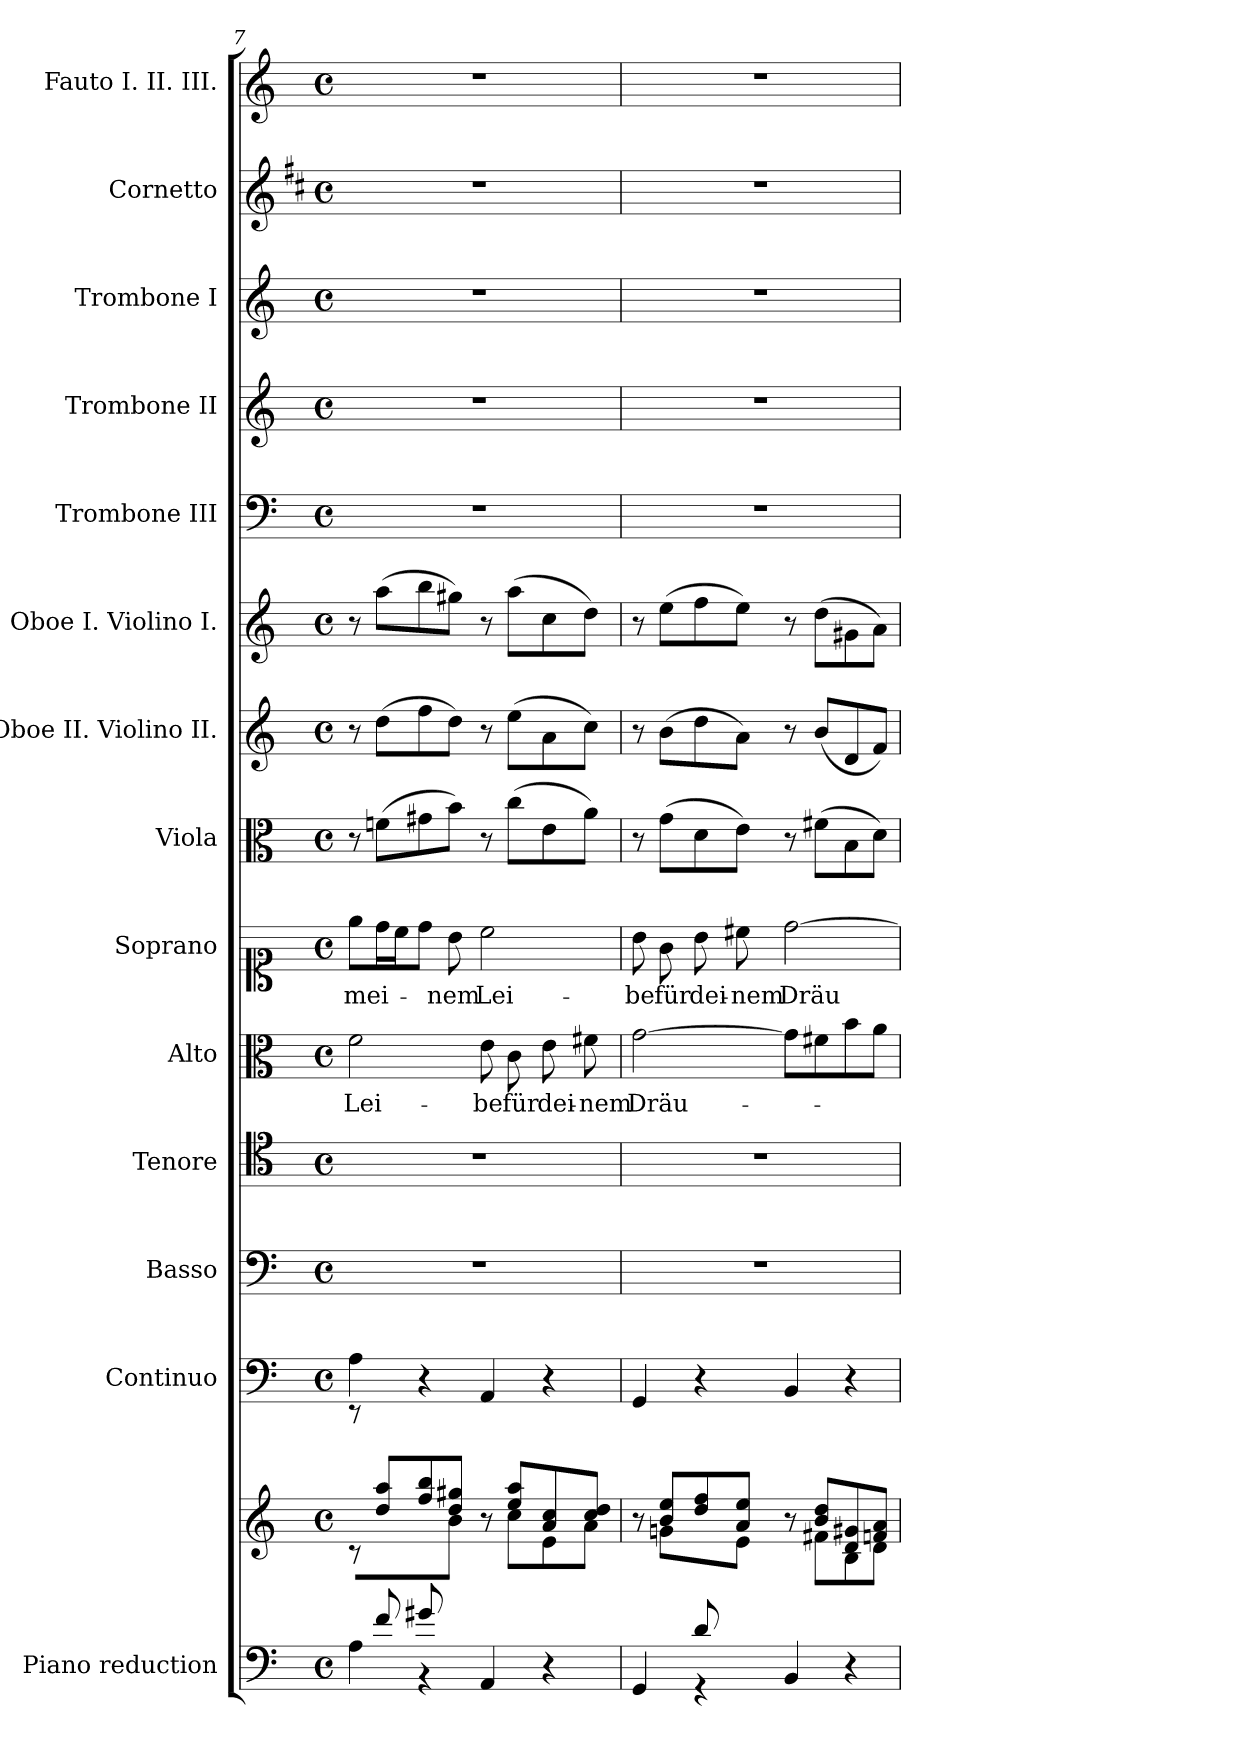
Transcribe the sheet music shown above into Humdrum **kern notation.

**kern	**kern	**kern	**kern	**kern	**kern	**text	**kern	**text	**kern	**kern	**kern	**kern	**kern	**kern	**kern	**kern
*part14	*part14	*part13	*part12	*part11	*part10	*part10	*part9	*part9	*part8	*part7	*part6	*part5	*part4	*part3	*part2	*part1
*staff15	*staff14	*staff13	*staff12	*staff11	*staff10	*staff10	*staff9	*staff9	*staff8	*staff7	*staff6	*staff5	*staff4	*staff3	*staff2	*staff1
*I"Piano reduction	*	*I"Continuo	*I"Basso	*I"Tenore	*I"Alto	*	*I"Soprano	*	*I"Viola	*I"Oboe II. Violino II.	*I"Oboe I. Violino I.	*I"Trombone III	*I"Trombone II	*I"Trombone I	*I"Cornetto	*I"Fauto I. II. III.
*I'Pno	*	*	*	*	*	*	*	*	*	*	*I'Ob	*I'Trb	*I'Trb	*I'Trb	*	*
*clefF4	*clefG2	*clefF4	*clefF4	*clefC4	*clefC3	*	*clefC1	*	*clefC3	*clefG2	*clefG2	*clefF4	*clefG2	*clefG2	*clefG2	*clefG2
*	*	*	*	*	*	*	*	*	*	*	*	*	*ITrd7c12	*ITrd7c12	*ITrd1c2	*
*k[]	*k[]	*k[]	*k[]	*k[]	*k[]	*	*k[]	*	*k[]	*k[]	*k[]	*k[]	*k[]	*k[]	*k[]	*k[]
*M4/4	*M4/4	*M4/4	*M4/4	*M4/4	*M4/4	*	*M4/4	*	*M4/4	*M4/4	*M4/4	*M4/4	*M4/4	*M4/4	*M4/4	*M4/4
*met(c)	*met(c)	*met(c)	*met(c)	*met(c)	*met(c)	*	*met(c)	*	*met(c)	*met(c)	*met(c)	*met(c)	*met(c)	*met(c)	*met(c)	*met(c)
=7	=7	=7	=7	=7	=7	=7	=7	=7	=7	=7	=7	=7	=7	=7	=7	=7
*^	*^	*	*	*	*	*	*	*	*	*	*	*	*	*	*	*
!	!	!	!	!	!	!	!	!LO:LY:b	!	!LO:LY:b	!	!	!	!	!	!	!	!
8ryy	4A\	8rc	8raaaa	4A\	1r	1r	2f\	Lei-	8ee\L	mei-	8r	8r	8r	1r	1r	1r	1r	1r
8f/L	.	8dd/ 8aa/L	4ryy	.	.	.	.	.	16dd\L	.	(>8fn\L	(>8dd\L	(>8aa\L	.	.	.	.	.
.	.	.	.	.	.	.	.	.	16cc\J	.	.	.	.	.	.	.	.	.
8g#X/	4r	8ff/ 8bb/	.	4r	.	.	.	.	8dd\J	.	8g#X\	8ff\	8bb\	.	.	.	.	.
!	!	!	!	!	!	!	!	!	!	!LO:LY:b	!	!	!	!	!	!	!	!
2ryy	.	8dd/ 8gg#X/J	8b\J	.	.	.	.	.	8b\	-nem	8b\J)	8dd\J)	8gg#X\J)	.	.	.	.	.
!	!	!	!	!	!	!	!	!LO:LY:b	!	!LO:LY:b	!	!	!	!	!	!	!	!
.	4AA/	8r	8ryy	4AA/	.	.	8e\	be	2cc\	Lei-	8r	8r	8r	.	.	.	.	.
!	!	!	!	!	!	!	!	!LO:LY:b	!	!	!	!	!	!	!	!	!	!
.	.	8ee/ 8aa/L	8cc\L	.	.	.	8c\	für	.	.	(>8cc\L	(>8ee\L	(>8aa\L	.	.	.	.	.
!	!	!	!	!	!	!	!	!LO:LY:b	!	!	!	!	!	!	!	!	!	!
.	4r	8a/ 8cc/	8e\	4r	.	.	8e\	dei-	.	.	8e\	8a\	8cc\	.	.	.	.	.
!	!	!	!	!	!	!	!	!LO:LY:b	!	!	!	!	!	!	!	!	!	!
8ryy	.	8cc/ 8dd/J	8a\J	.	.	.	8f#X\	nem	.	.	8a\J)	8cc\J)	8dd\J)	.	.	.	.	.
=8	=8	=8	=8	=8	=8	=8	=8	=8	=8	=8	=8	=8	=8	=8	=8	=8	=8	=8
!	!	!	!	!	!	!	!	!LO:LY:b	!	!LO:LY:b	!	!	!	!	!	!	!	!
4ryy	4GG/	8r	8ryy	4GG/	1r	1r	[2g\	Dräu-	8b\	be	8r	8r	8r	1r	1r	1r	1r	1r
!	!	!	!	!	!	!	!	!	!	!LO:LY:b	!	!	!	!	!	!	!	!
.	.	8b/ 8ee/L	8gn\L	.	.	.	.	.	8g\	für	(>8g\L	(>8b\L	(>8ee\L	.	.	.	.	.
!	!	!	!	!	!	!	!	!	!	!LO:LY:b	!	!	!	!	!	!	!	!
8d/	4r	8dd/ 8ff/	8ryy	4r	.	.	.	.	8b\	dei-	8d\	8dd\	8ff\	.	.	.	.	.
!	!	!	!	!	!	!	!	!	!	!LO:LY:b	!	!	!	!	!	!	!	!
2ryy	.	8a/ 8ee/J	8e\J	.	.	.	.	.	8cc#X\	nem	8e\J)	8a\J)	8ee\J)	.	.	.	.	.
!	!	!	!	!	!	!	!	!	!	!LO:LY:b	!	!	!	!	!	!	!	!
.	4BB/	8r	8ryy	4BB/	.	.	8g\L]	.	[2dd\	Dräu-	8r	8r	8r	.	.	.	.	.
.	.	8b/ 8dd/L	8f#X\L	.	.	.	8f#X\	.	.	.	(>8f#X\L	(<8b/L	(>8dd\L	.	.	.	.	.
.	4r	8d/ 8g#X/	8B\	4r	.	.	8b\	.	.	.	8B\	8d/	8g#X\	.	.	.	.	.
8ryy	.	8fn/ 8a/J	8d\J	.	.	.	8a\J	.	.	.	8d\J)	8f/J)	8a\J)	.	.	.	.	.
*v	*v	*	*	*	*	*	*	*	*	*	*	*	*	*	*	*	*	*
*	*v	*v	*	*	*	*	*	*	*	*	*	*	*	*	*	*	*
=	=	=	=	=	=	=	=	=	=	=	=	=	=	=	=	=
*-	*-	*-	*-	*-	*-	*-	*-	*-	*-	*-	*-	*-	*-	*-	*-	*-
